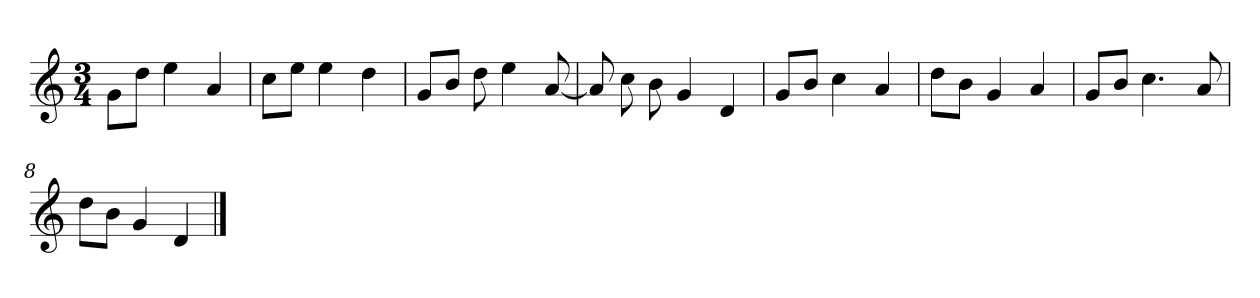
**kern
*part1
*staff1
*clefG2
*k[]
*M3/4
=
8g\L
8dd\J
4ee
4a
=2
8cc\L
8ee\J
4ee
4dd
=3
8g/L
8b/J
8dd
4ee
[8a
=4
8a]
8cc
8b
4g
4d
=5y
8g/L
8b/J
4cc
4a
=6
8dd\L
8b\J
4g
4a
=7
8g/L
8b/J
4.cc
8a
=8
8dd\L
8b\J
4g
4d
==
*-
